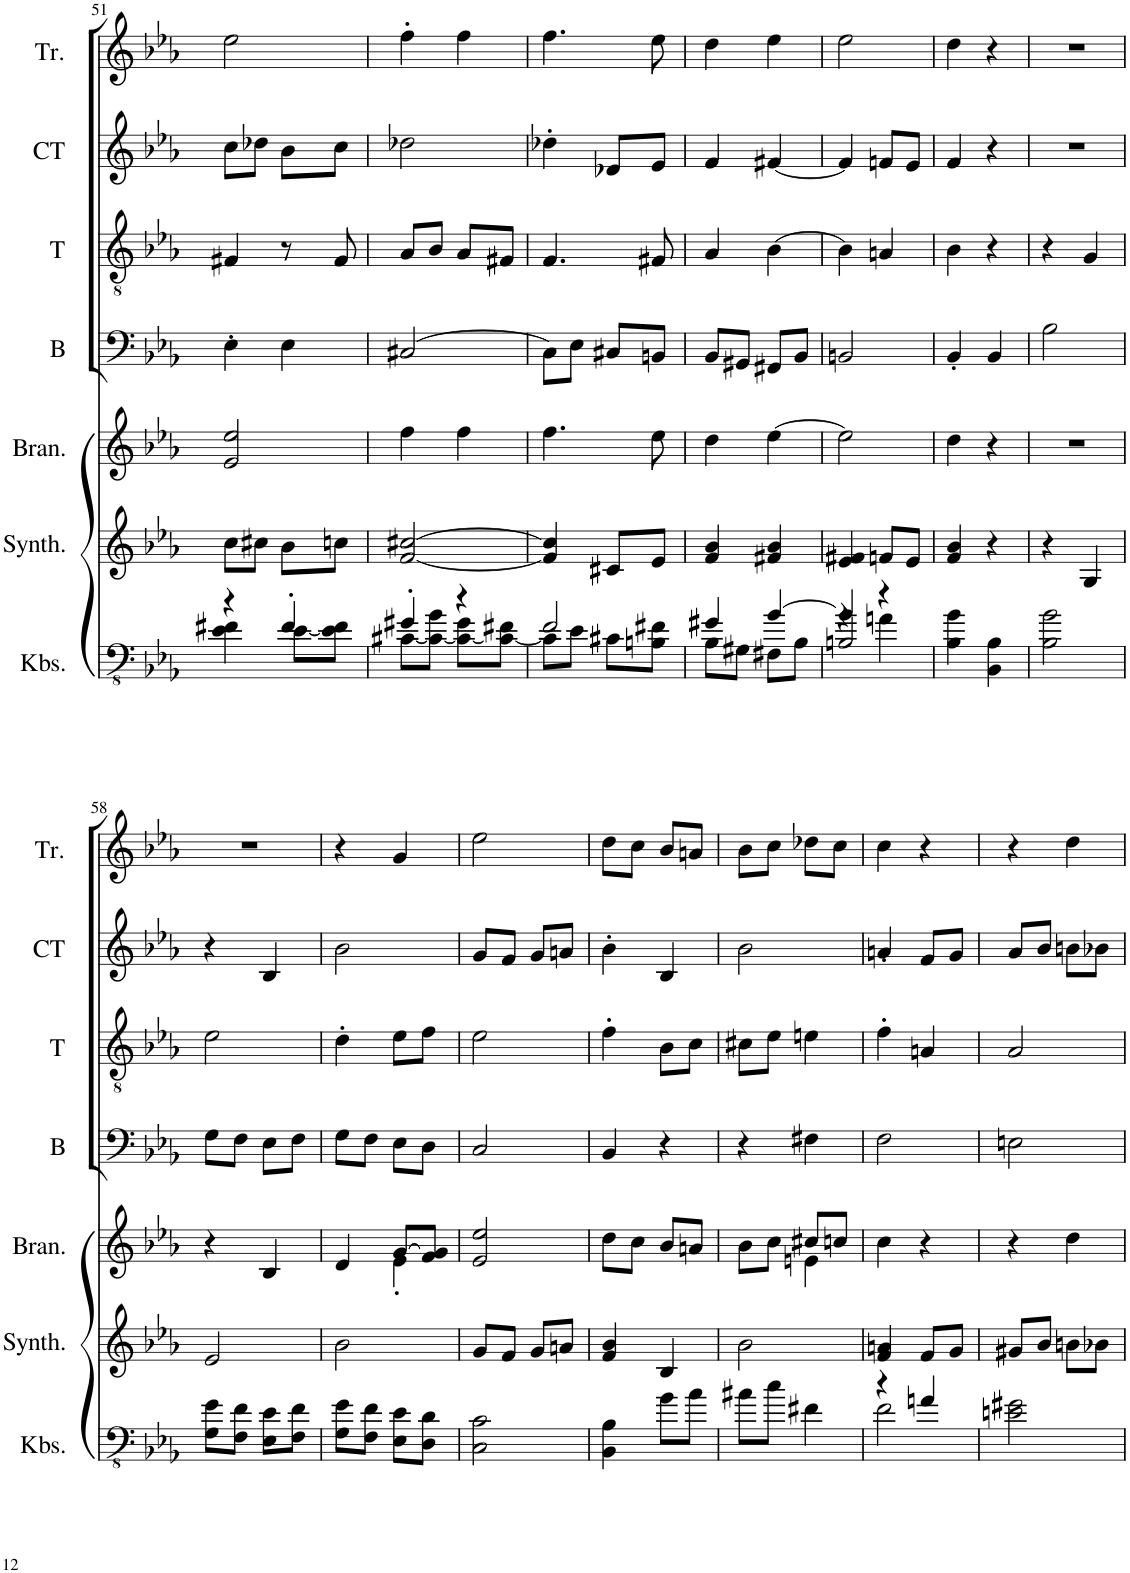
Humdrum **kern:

**kern	**kern	**kern	**kern	**kern	**kern	**kern
*part7	*part6	*part5	*part4	*part3	*part2	*part1
*staff7	*staff6	*staff5	*staff4	*staff3	*staff2	*staff1
*I"Kontrabasse,  Strings-L1	*I"Synthesizer,  Strings-R2	*I"Bratschen,  Strings-R1	*I"Bass	*I"Tenor	*I"Countertenor	*I"Treble
*I'Kbs.	*I'Synth.	*I'Bran.	*I'B	*I'T	*I'CT	*I'Tr.
!!LO:PB:g=z
*clefFv4	*clefG2	*clefG2	*clefF4	*clefGv2	*clefG2	*clefG2
*	*	*	*	*ITrd4c7	*ITrd1c2	*ITrd-7c-12
*k[b-e-a-]	*k[b-e-a-]	*k[b-e-a-]	*k[b-e-a-]	*k[b-e-a-]	*k[b-e-a-]	*k[b-e-a-]
*M2/4	*M2/4	*M2/4	*M2/4	*M2/4	*M2/4	*M2/4
=51	=51	=51	=51	=51	=51	=51
*^	*	*	*	*	*	*
4r	4E-\ 4F#X\	8cc\L	2e-/ 2ee-/	4E-'\	4F#X/	8cc\L	2ee-\
.	.	8cc#X\J	.	.	.	8dd-X\J	.
4F#'/	[8E-\L	8b-\L	.	4E-\	8r	8b-\L	.
.	8E-\] 8F#\J	8ccn\J	.	.	8F#/	8cc\J	.
=52	=52	=52	=52	=52	=52	=52	=52
4G#X'/	[8C#X\L	[2f/ [2cc#X/	4ff\	[2C#X/	8A-/L	2dd-X\	4ff'\
.	8C#\_ 8B-\J	.	.	.	8B-/J	.	.
4r	8C#\_ 8G#\L	.	4ff\	.	8A-/L	.	4ff\
.	8C#\_ 8F#X\J	.	.	.	8F#X/J	.	.
=53	=53	=53	=53	=53	=53	=53	=53
2F/	8C#\L]	4f/] 4cc#/]	4.ff\	8C#\L]	4.F/	4dd-X'\	4.ff\
.	8E-\J	.	.	8E-\J	.	.	.
.	8C#X\L	8c#X/L	.	8C#X/L	.	8d-X/L	.
.	8BBn\ 8F#X\J	8e-/J	8ee-\	8BBn/J	8F#X/	8e-/J	8ee-\
=54	=54	=54	=54	=54	=54	=54	=54
4G#X/	8BB-\L	4f/ 4b-/	4dd\	8BB-/L	4A-/	4f/	4dd\
.	8GG#X\J	.	.	8GG#X/J	.	.	.
[4B-/	8FF#X\L	4f#X/ 4b-/	[4ee-\	8FF#X/L	[4B-\	[4f#X/	4ee-\
.	8BB-\J	.	.	8BB-/J	.	.	.
=55	=55	=55	=55	=55	=55	=55	=55
*	*^	*	*	*	*	*	*
4B-/]	4r	2BBn/	4e-/ 4f#X/	2ee-\]	2BBn/	4B-\]	4f#/]	2ee-\
4r	4An\	.	8fn/L	.	.	4An/	8fn/L	.
.	.	.	8e-/J	.	.	.	8e-/J	.
*v	*v	*v	*	*	*	*	*	*
=56	=56	=56	=56	=56	=56	=56
4BB-\ 4B-\	4f/ 4b-/	4dd\	4BB-'/	4B-\	4f/	4dd\
4BBB-\ 4BB-\	4r	4r	4BB-/	4r	4r	4r
=57	=57	=57	=57	=57	=57	=57
2BB-\ 2B-\	4r	2r	2B-\	4r	2r	2r
.	4G/	.	.	4G/	.	.
!!LO:LB:g=z
=58	=58	=58	=58	=58	=58	=58
8GG\ 8G\L	2e-/	4r	8G\L	2e-\	4r	2r
8FF\ 8F\J	.	.	8F\J	.	.	.
8EE-\ 8E-\L	.	4B-/	8E-\L	.	4B-/	.
8FF\ 8F\J	.	.	8F\J	.	.	.
=59	=59	=59	=59	=59	=59	=59
*	*	*^	*	*	*	*
8GG\ 8G\L	2b-\	4d/	4ryy	8G\L	4d'\	2b-\	4r
8FF\ 8F\J	.	.	.	8F\J	.	.	.
8EE-\ 8E-\L	.	[8g/L	4e-'\	8E-\L	8e-\L	.	4g/
8DD\ 8D\J	.	8f/ 8g/]J	.	8D\J	8f\J	.	.
*	*	*v	*v	*	*	*	*
=60	=60	=60	=60	=60	=60	=60
2CC\ 2C\	8g/L	2e-/ 2ee-/	2C/	2e-\	8g/L	2ee-\
.	8f/J	.	.	.	8f/J	.
.	8g/L	.	.	.	8g/L	.
.	8an/J	.	.	.	8an/J	.
=61	=61	=61	=61	=61	=61	=61
4BBB-\ 4BB-\	4f/ 4b-/	8dd\L	4BB-/	4f'\	4b-'\	8dd\L
.	.	8cc\J	.	.	.	8cc\J
8B-\L	4B-/	8b-/L	4r	8B-\L	4B-/	8b-/L
8c\J	.	8an/J	.	8c\J	.	8an/J
=62	=62	=62	=62	=62	=62	=62
*	*	*^	*	*	*	*
8c#X\L	2b-\	8b-\L	4ryy	4r	8c#X\L	2b-\	8b-\L
8e-\J	.	8cc\J	.	.	8e-\J	.	8cc\J
4F#X\	.	8cc#X/L	4en\	4F#X\	4en\	.	8dd-X\L
.	.	8ccn/J	.	.	.	.	8cc\J
*	*	*v	*v	*	*	*	*
=63	=63	=63	=63	=63	=63	=63
*^	*	*	*	*	*	*
4r	2F\	4f/ 4an/	4cc\	2F\	4f'\	4an'/	4cc\
4An/	.	8f/L	4r	.	4An/	8f/L	4r
.	.	8g/J	.	.	.	8g/J	.
*v	*v	*	*	*	*	*	*
=64	=64	=64	=64	=64	=64	=64
2En\ 2G#X\	8g#X/L	4r	2En\	2A-/	8a-/L	4r
.	8b-/J	.	.	.	8b-/J	.
.	8bn\L	4dd\	.	.	8bn\L	4dd\
.	8b-X\J	.	.	.	8b-X\J	.
=	=	=	=	=	=	=
*-	*-	*-	*-	*-	*-	*-
